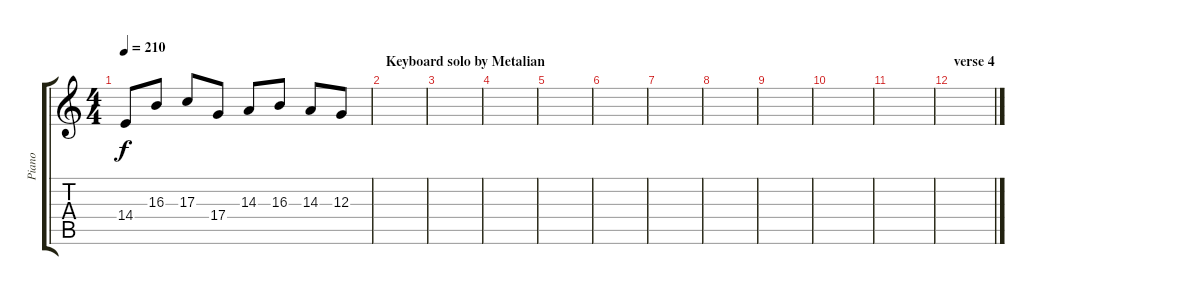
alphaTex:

\track ("Piano" "Piano") {instrument acousticgrandpiano}
\staff {score tabs}
\tuning (E4 B3 G3 D3 A2 E2) {hide}
\ts (4 4)
\tempo 210
\clef g2
\ks c
14.4.8{dy f} 16.3.8 17.3.8 17.4.8 14.3.8 16.3.8 14.3.8 12.3.8 |
\section ("" "Keyboard solo by Metalian")
|
|
|
|
|
|
|
|
|
|
\section ("" "verse 4")
